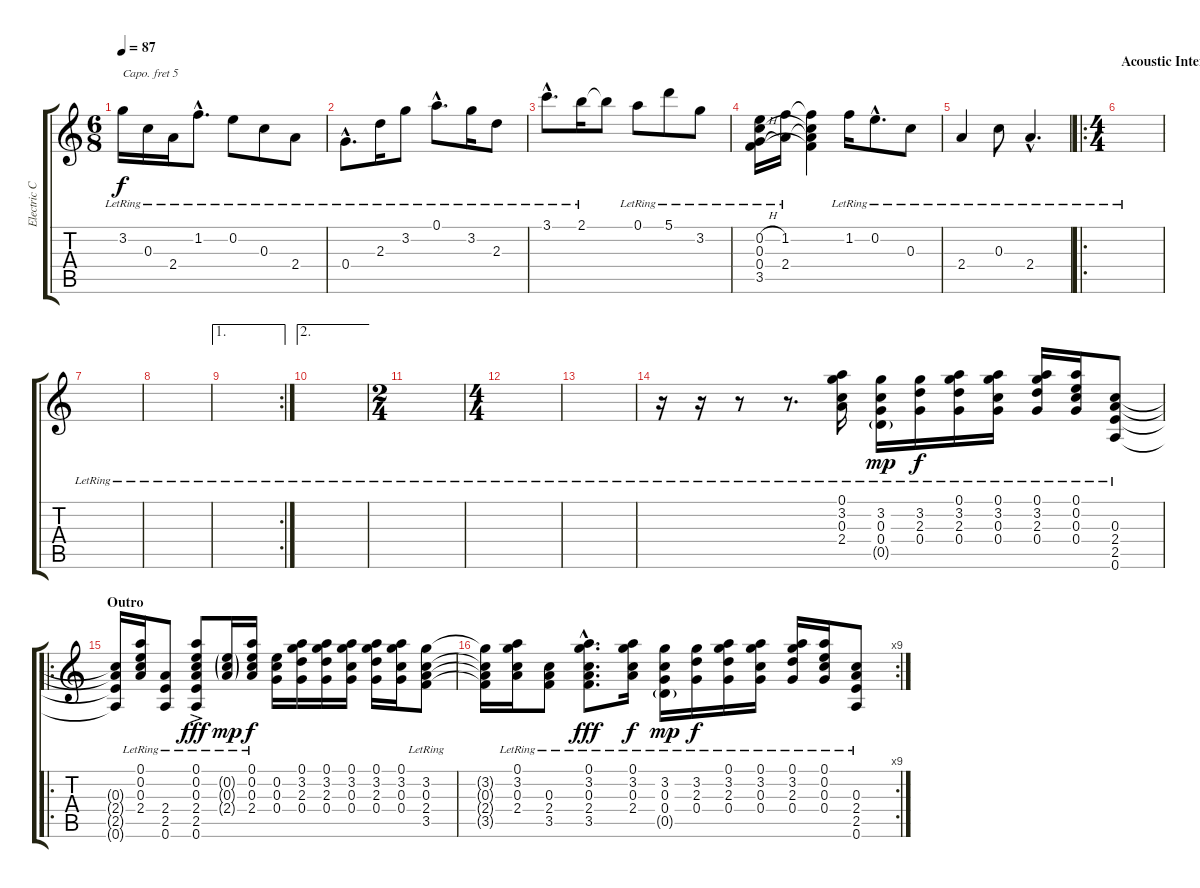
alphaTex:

\track ("Electric Capo V" "Electric C") {instrument electricguitarclean}
\staff {score tabs}
\capo 5
\tuning (E4 B3 G3 D3 A2 E2) {hide}
\ts (6 8)
\tempo 87
\clef g2
\ks c
3.2{lr}.16{dy f} 0.3{lr}.16 2.4{lr}.16 1.2{hac lr}.8{d} 0.2{lr}.8 0.3{lr}.8 2.4{lr}.8 |
0.4{hac lr}.8{d} 2.3{lr}.16 3.2{lr}.8 0.1{hac lr}.8{d} 3.2{lr}.16 2.3{lr}.8 |
3.1{hac lr}.8{d} 2.1{lr}.16 2.1{t}.8 0.1{lr}.8 5.1{lr}.8 3.2{lr}.8 |
(0.2{h} 0.3{lr} 0.4{h} 3.5{lr}).16 (1.2{lr} 2.4{lr}).16 (1.2{t} 0.3{t} 2.4{t} 3.5{t}).4 1.2{lr}.16 0.2{hac lr}.8{d} 0.3{lr}.8 |
2.4{lr}.4 0.3{lr}.8 2.4{hac lr}.4{d} |
\ro
\ts (4 4)
\section ("" "Acoustic Interlude")
|
|
|
\ae 1
\rc 2
|
\ae 2
|
\ts (2 4)
|
\ts (4 4)
|
|
r.16{volume 10} r.16 r.8 r.8{d} (0.1{lr} 3.2{lr} 0.3{lr} 2.4{lr}).16 (3.2{lr} 0.3{lr} 0.4{lr} 0.5{g lr}).16{dy mp} (3.2{lr} 2.3{lr} 0.4{lr}).16{dy f} (0.1{lr} 3.2{lr} 2.3{lr} 0.4{lr}).16 (0.1{lr} 3.2{lr} 0.3{lr} 0.4{lr}).16 (0.1{lr} 3.2{lr} 2.3{lr} 0.4{lr}).16 (0.1{lr} 0.2{lr} 0.3{lr} 0.4{lr}).16 (0.3{lr} 2.4{lr} 2.5{lr} 0.6{lr}).8 |
\ro
\section ("" "Outro")
(0.3{t} 2.4{t} 2.5{t} 0.6{t}).16 (0.1{lr} 0.2{lr} 0.3{lr} 2.4{lr}).16 (2.4{lr} 2.5{lr} 0.6).8 (0.1{ac lr} 0.2{ac lr} 0.3{ac lr} 2.4{ac lr} 2.5{ac lr} 0.6{ac lr}).8{dy fff} (0.2{g lr} 0.3{g lr} 2.4{g lr}).16{dy mp} (0.1{lr} 0.2{lr} 0.3{lr} 2.4{lr}).16{dy f} (0.2 0.3 0.4).16 (0.1 3.2 2.3 0.4).16 (0.1 3.2 2.3 0.4).16 (0.1 3.2 0.3 0.4).16 (0.1 3.2 2.3 0.4).16 (0.1 3.2 0.3 0.4).16 (3.2{lr} 0.3{lr} 2.4{lr} 3.5{lr}).8 |
\rc 9
(3.2{t} 0.3{t} 2.4{t} 3.5{t}).16 (0.1{lr} 3.2{lr} 0.3{lr} 2.4{lr}).16 (0.3{lr} 2.4{lr} 3.5{lr}).8 (0.1{hac lr} 3.2{hac lr} 0.3{hac lr} 2.4{hac lr} 3.5{hac lr}).8{d dy fff} (0.1{lr} 3.2{lr} 0.3{lr} 2.4{lr}).16{dy f} (3.2{lr} 0.3{lr} 0.4{lr} 0.5{g lr}).16{dy mp} (3.2{lr} 2.3{lr} 0.4{lr}).16{dy f} (0.1{lr} 3.2{lr} 2.3{lr} 0.4{lr}).16 (0.1{lr} 3.2{lr} 0.3{lr} 0.4{lr}).16 (0.1{lr} 3.2{lr} 2.3{lr} 0.4{lr}).16 (0.1{lr} 0.2{lr} 0.3{lr} 0.4{lr}).16 (0.3{lr} 2.4{lr} 2.5{lr} 0.6{lr}).8
